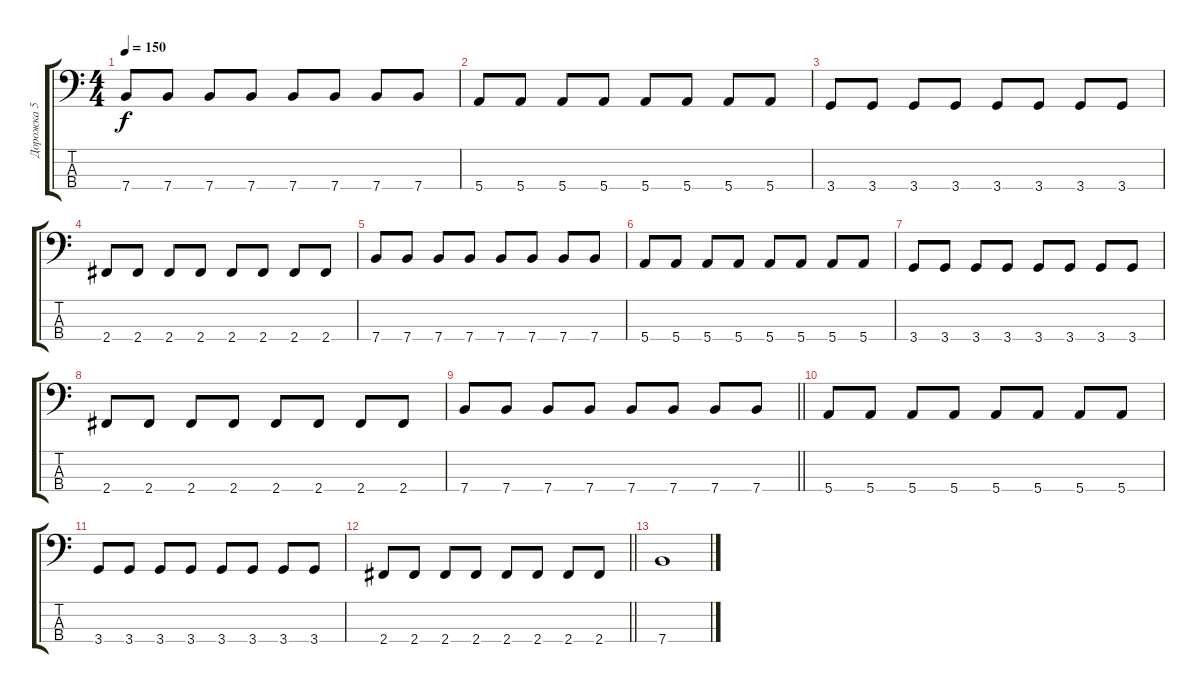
\track ("Дорожка 5" "Дорожка 5") {instrument electricbassfinger}
\staff {score tabs}
\tuning (G2 D2 A1 E1) {hide}
\ts (4 4)
\tempo 150
\clef f4
\ks c
7.4.8{dy f} 7.4.8 7.4.8 7.4.8 7.4.8 7.4.8 7.4.8 7.4.8 |
5.4.8 5.4.8 5.4.8 5.4.8 5.4.8 5.4.8 5.4.8 5.4.8 |
3.4.8 3.4.8 3.4.8 3.4.8 3.4.8 3.4.8 3.4.8 3.4.8 |
2.4.8 2.4.8 2.4.8 2.4.8 2.4.8 2.4.8 2.4.8 2.4.8 |
7.4.8 7.4.8 7.4.8 7.4.8 7.4.8 7.4.8 7.4.8 7.4.8 |
5.4.8 5.4.8 5.4.8 5.4.8 5.4.8 5.4.8 5.4.8 5.4.8 |
3.4.8 3.4.8 3.4.8 3.4.8 3.4.8 3.4.8 3.4.8 3.4.8 |
2.4.8 2.4.8 2.4.8 2.4.8 2.4.8 2.4.8 2.4.8 2.4.8 |
\barLineRight lightlight
7.4.8 7.4.8 7.4.8 7.4.8 7.4.8 7.4.8 7.4.8 7.4.8 |
5.4.8 5.4.8 5.4.8 5.4.8 5.4.8 5.4.8 5.4.8 5.4.8 |
3.4.8 3.4.8 3.4.8 3.4.8 3.4.8 3.4.8 3.4.8 3.4.8 |
\barLineRight lightlight
2.4.8 2.4.8 2.4.8 2.4.8 2.4.8 2.4.8 2.4.8 2.4.8 |
7.4.1
